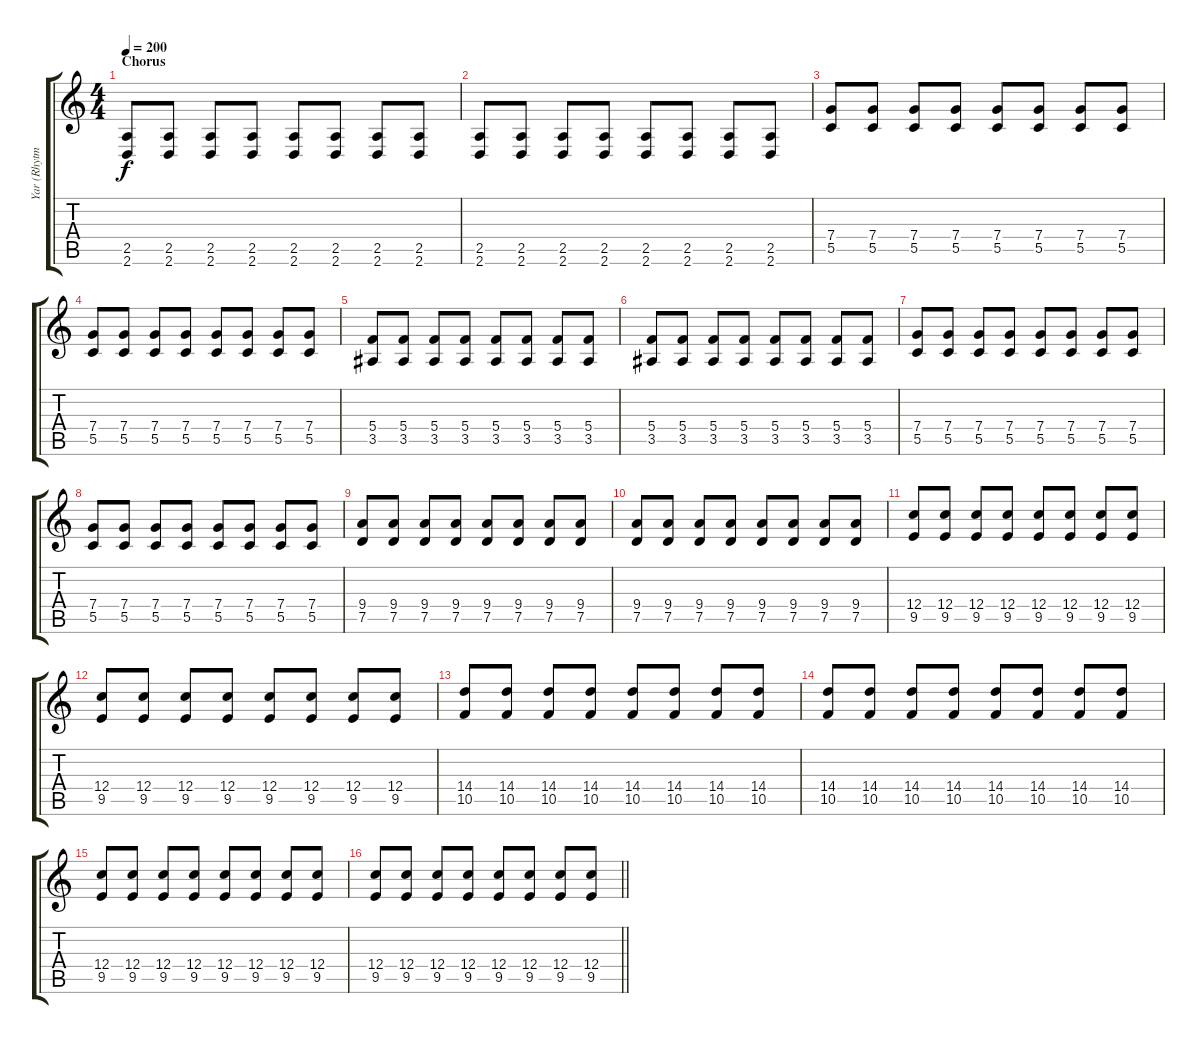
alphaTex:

\track ("Yar (Rhytm)" "Yar (Rhytm") {instrument distortionguitar}
\staff {score tabs}
\tuning (D4 A3 F3 C3 G2 C2) {hide}
\ts (4 4)
\section ("" "Chorus")
\tempo 200
\clef g2
\ks c
(2.5 2.6).8{dy f} (2.5 2.6).8 (2.5 2.6).8 (2.5 2.6).8 (2.5 2.6).8 (2.5 2.6).8 (2.5 2.6).8 (2.5 2.6).8 |
(2.5 2.6).8 (2.5 2.6).8 (2.5 2.6).8 (2.5 2.6).8 (2.5 2.6).8 (2.5 2.6).8 (2.5 2.6).8 (2.5 2.6).8 |
(7.4 5.5).8 (7.4 5.5).8 (7.4 5.5).8 (7.4 5.5).8 (7.4 5.5).8 (7.4 5.5).8 (7.4 5.5).8 (7.4 5.5).8 |
(7.4 5.5).8 (7.4 5.5).8 (7.4 5.5).8 (7.4 5.5).8 (7.4 5.5).8 (7.4 5.5).8 (7.4 5.5).8 (7.4 5.5).8 |
(5.4 3.5).8 (5.4 3.5).8 (5.4 3.5).8 (5.4 3.5).8 (5.4 3.5).8 (5.4 3.5).8 (5.4 3.5).8 (5.4 3.5).8 |
(5.4 3.5).8 (5.4 3.5).8 (5.4 3.5).8 (5.4 3.5).8 (5.4 3.5).8 (5.4 3.5).8 (5.4 3.5).8 (5.4 3.5).8 |
(7.4 5.5).8 (7.4 5.5).8 (7.4 5.5).8 (7.4 5.5).8 (7.4 5.5).8 (7.4 5.5).8 (7.4 5.5).8 (7.4 5.5).8 |
(7.4 5.5).8 (7.4 5.5).8 (7.4 5.5).8 (7.4 5.5).8 (7.4 5.5).8 (7.4 5.5).8 (7.4 5.5).8 (7.4 5.5).8 |
(9.4 7.5).8 (9.4 7.5).8 (9.4 7.5).8 (9.4 7.5).8 (9.4 7.5).8 (9.4 7.5).8 (9.4 7.5).8 (9.4 7.5).8 |
(9.4 7.5).8 (9.4 7.5).8 (9.4 7.5).8 (9.4 7.5).8 (9.4 7.5).8 (9.4 7.5).8 (9.4 7.5).8 (9.4 7.5).8 |
(12.4 9.5).8 (12.4 9.5).8 (12.4 9.5).8 (12.4 9.5).8 (12.4 9.5).8 (12.4 9.5).8 (12.4 9.5).8 (12.4 9.5).8 |
(12.4 9.5).8 (12.4 9.5).8 (12.4 9.5).8 (12.4 9.5).8 (12.4 9.5).8 (12.4 9.5).8 (12.4 9.5).8 (12.4 9.5).8 |
(14.4 10.5).8 (14.4 10.5).8 (14.4 10.5).8 (14.4 10.5).8 (14.4 10.5).8 (14.4 10.5).8 (14.4 10.5).8 (14.4 10.5).8 |
(14.4 10.5).8 (14.4 10.5).8 (14.4 10.5).8 (14.4 10.5).8 (14.4 10.5).8 (14.4 10.5).8 (14.4 10.5).8 (14.4 10.5).8 |
(12.4 9.5).8 (12.4 9.5).8 (12.4 9.5).8 (12.4 9.5).8 (12.4 9.5).8 (12.4 9.5).8 (12.4 9.5).8 (12.4 9.5).8 |
\barLineRight lightlight
(12.4 9.5).8 (12.4 9.5).8 (12.4 9.5).8 (12.4 9.5).8 (12.4 9.5).8 (12.4 9.5).8 (12.4 9.5).8 (12.4 9.5).8
